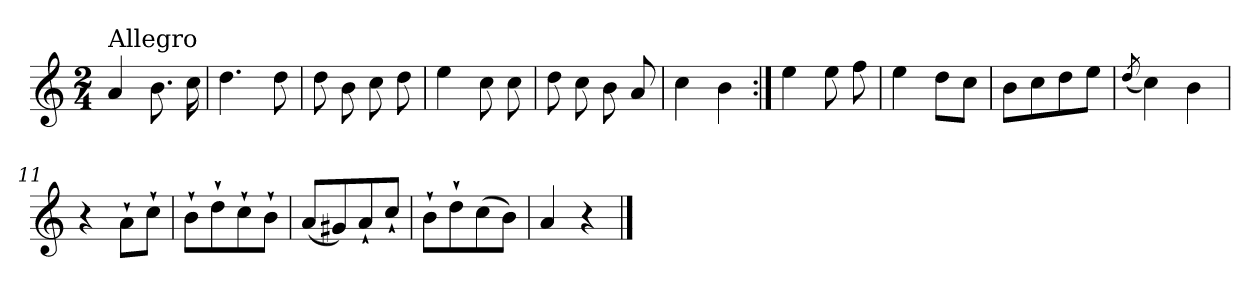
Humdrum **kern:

**kern
*part1
*staff1
*clefG2
*k[]
*a:
*M2/4
=1
!LO:TX:a:t=Allegro
4a/
8.b\
16cc\
=2
4.dd\
8dd\
=3
8dd\
8b\
8cc\
8dd\
=4
4ee\
8cc\
8cc\
=5
8dd\
8cc\
8b\
8a/
=6
4cc\
4b\
=7:|!
4ee\
8ee\
8ff\
=8
4ee\
8dd\L
8cc\J
!!LO:LB:g=z
=9
8b\L
8cc\
8dd\
8ee\J
=10
(<8qdd/
4cc\)
4b\
=11
4r
8a`>\L
8cc`>\J
=12
8b`>\L
8dd`>\
8cc`>\
8b`>\J
=13
(<8a/L
8g#X/)
8a`</
8cc`</J
=14
8b`>\L
8dd`>\
(>8cc\
8b\J)
=15
4a/
4r
==
*-
